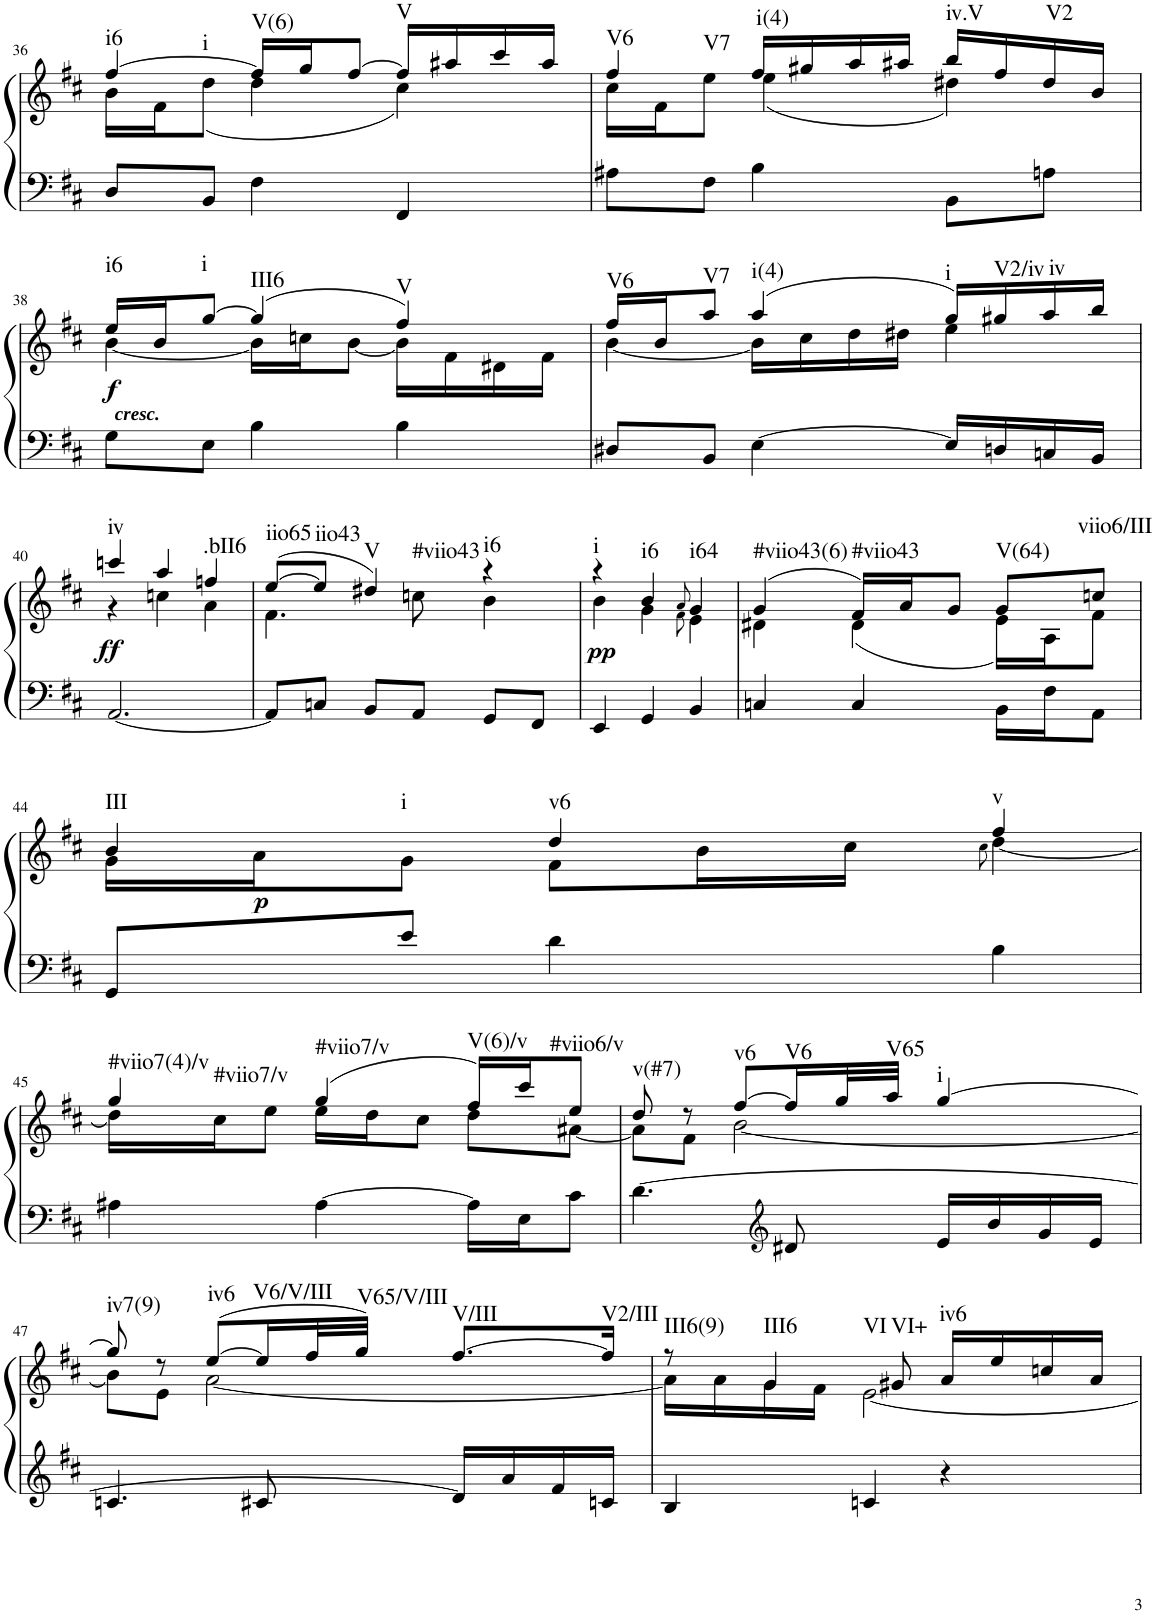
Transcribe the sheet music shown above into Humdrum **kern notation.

**kern	**kern	**dynam	**harte
*part1	*part1	*part1	*part1
*staff2	*staff1	*staff1/2	*
*I"Klavier links	*	*	*
!!LO:PB:g=z
*clefF4	*clefG2	*	*
*k[f#c#]	*k[f#c#]	*	*
*M3/4	*M3/4	*	*
=36	=36	=36	=36
*	*^	*	*
!	!	!	!	!LO:H:n=1:kt=i6
!	!	!	!	!LO:H:n=2:kt=i
8D/L	[4ff#/	16b\LL	.	N N
.	.	16f#\J	.	.
8BB/J	.	(8dd\J	.	.
!	!	!	!	!LO:H:kt=V(6)
4F#\	16ff#/LL]	4dd\	.	N
.	16gg/J	.	.	.
.	[8ff#/J	.	.	.
!	!	!	!	!LO:H:kt=V
4FF#/	16ff#/LL]	4cc#\)	.	N
.	16aa#X/	.	.	.
.	16ccc#/	.	.	.
.	16aa#/JJ	.	.	.
=37	=37	=37	=37	=37
!	!	!	!	!LO:H:n=1:kt=V6
!	!	!	!	!LO:H:n=2:kt=V7
8A#X\L	4ff#/	16cc#\LL	.	N N
.	.	16f#\J	.	.
8F#\J	.	8ee\J	.	.
!	!	!	!	!LO:H:kt=i(4)
4B\	16ff#/LL	(4ee\	.	N
.	16gg#X/	.	.	.
.	16aa/	.	.	.
.	16aa#X/JJ	.	.	.
!	!	!	!	!LO:H:kt=iv.V
8BB\L	16bb/LL	4dd#X\)	.	N
.	16ff#/	.	.	.
!	!	!	!	!LO:H:kt=V2
8An\J	16dd#/	.	.	N
.	16b/JJ	.	.	.
!!LO:LB:g=z	!!
=38	=38	=38	=38	=38
!LO:TX:a:Bi:t=cresc.	!	!	!	!
!	!	!	!LO:DY:b	!LO:H:kt=i6
8G\L	16ee/LL	[4b\	f	N
.	16b/J	.	.	.
!	!	!	!	!LO:H:kt=i
8E\J	[8gg/J	.	.	N
!	!	!	!	!LO:H:kt=III6
4B\	(4gg/]	16b\LL]	.	N
.	.	16ccn\J	.	.
.	.	[8b\J	.	.
!	!	!	!	!LO:H:kt=V
4B\	4ff#/)	16b\LL]	.	N
.	.	16f#\	.	.
.	.	16d#X\	.	.
.	.	16f#\JJ	.	.
=39	=39	=39	=39	=39
!	!	!	!	!LO:H:kt=V6
8D#X/L	16ff#/LL	[4b\	.	N
.	16b/J	.	.	.
!	!	!	!	!LO:H:kt=V7
8BB/J	8aa/J	.	.	N
!	!	!	!	!LO:H:kt=i(4)
[4E\	(4aa/	16b\LL]	.	N
.	.	16cc#\	.	.
.	.	16dd\	.	.
.	.	16dd#X\JJ	.	.
!	!	!	!	!LO:H:kt=i
16E/LL]	16gg/LL)	4ee\	.	N
!	!	!	!	!LO:H:kt=V2/iv
16Dn/	16gg#X/	.	.	N
!	!	!	!	!LO:H:kt=iv
16Cn/	16aa/	.	.	N
16BB/JJ	16bb/JJ	.	.	.
!!LO:LB:g=z	!!
=40	=40	=40	=40	=40
!	!	!	!LO:DY:b	!LO:H:kt=iv
[2.AA/	4cccn/	4r	ff	N
.	4aa/	4ccn\	.	.
!	!	!	!	!LO:H:kt=.bII6
.	4ffn/	4a\	.	N
=41	=41	=41	=41	=41
!	!	!	!	!LO:H:kt=iio65
8AA/L]	([8ee/L	4.f#\	.	N
!	!	!	!	!LO:H:kt=iio43
8Cn/J	8ee/J]	.	.	N
!	!	!	!	!LO:H:n=1:kt=V
!	!	!	!	!LO:H:n=2:kt=#viio43
8BB/L	4dd#X/)	.	.	N N
8AA/J	.	8ccn\	.	.
!	!	!	!	!LO:H:kt=i6
8GG/L	4r	4b\	.	N
8FF#/J	.	.	.	.
=42	=42	=42	=42	=42
!	!	!	!LO:DY:b	!LO:H:kt=i
4EE/	4r	4b\	pp	N
!	!	!	!	!LO:H:kt=i6
4GG/	4b/	4g\	.	N
.	8qa/	8qf#\	.	.
!	!	!	!	!LO:H:kt=i64
4BB/	4g/	4e\	.	N
=43	=43	=43	=43	=43
!	!	!	!	!LO:H:kt=#viio43(6)
4Cn/	(4g/	4d#X\	.	N
!	!	!	!	!LO:H:kt=#viio43
4C/	16f#/LL)	(4d#\	.	N
.	16a/J	.	.	.
.	8g/J	.	.	.
!	!	!	!	!LO:H:kt=V(64)
16BB\LL	8g/L	16e\LL)	.	N
16F#\J	.	16A\J	.	.
!	!	!	!	!LO:H:kt=viio6/III
8AA\J	8ccn/J	8f#\J	.	N
!!LO:LB:g=z	!!
=44	=44	=44	=44	=44
!	!	!	!	!LO:H:n=1:kt=III
!	!	!	!	!LO:H:n=2:kt=i
8GG/L	4b/	16g\LL	.	N N
!	!	!	!LO:DY:b	!
.	.	16a\J	p	.
8e/J	.	8g\J	.	.
!	!	!	!	!LO:H:kt=v6
4d\	4dd/	8f#\L	.	N
.	.	16b\L	.	.
.	.	16cc#\JJ	.	.
.	.	8qcc#\	.	.
!	!	!	!	!LO:H:kt=v
4B\	4ff#/	[4dd\	.	N
!!LO:LB:g=z	!!
=45	=45	=45	=45	=45
!	!	!	!	!LO:H:n=1:kt=#viio7(4)/v
!	!	!	!	!LO:H:n=2:kt=#viio7/v
4A#X\	4gg/	16dd\LL]	.	N N
.	.	16cc#\J	.	.
.	.	8ee\J	.	.
!	!	!	!	!LO:H:kt=#viio7/v
[4A#\	(4gg/	16ee\LL	.	N
.	.	16dd\J	.	.
.	.	8cc#\J	.	.
!	!	!	!	!LO:H:kt=V(6)/v
16A#\LL]	16ff#/LL)	8dd\L	.	N
16E\J	16ccc#/J	.	.	.
!	!	!	!	!LO:H:kt=#viio6/v
8c#\J	8ee/J	[8a#X\J	.	N
=46	=46	=46	=46	=46
!	!	!	!	!LO:H:kt=v(#7)
[4.d\	8dd/	8a#\L]	.	N
.	8r	8f#\J	.	.
!	!	!	!	!LO:H:kt=v6
.	[8ff#/L	[2b\	.	N
*clefG2	*	*	*	*
!	!	!	!	!LO:H:kt=V6
8d#X/	16ff#/L]	.	.	N
.	32gg/L	.	.	.
!	!	!	!	!LO:H:kt=V65
.	32aa/JJJ	.	.	N
!	!	!	!	!LO:H:kt=i
16e/LL	[4gg/	.	.	N
16b/	.	.	.	.
16g/	.	.	.	.
16e/JJ	.	.	.	.
!!LO:LB:g=z	!!
=47	=47	=47	=47	=47
!	!	!	!	!LO:H:kt=iv7(9)
4.cn/	8gg/]	8b\L]	.	N
.	8r	8e\J	.	.
!	!	!	!	!LO:H:kt=iv6
.	([8ee/L	[2a\	.	N
!	!	!	!	!LO:H:kt=V6/V/III
8c#X/	16ee/L]	.	.	N
.	32ff#/L	.	.	.
!	!	!	!	!LO:H:kt=V65/V/III
.	32gg/JJJ)	.	.	N
!	!	!	!	!LO:H:kt=V/III
16d/LL]	[8.ff#/L	.	.	N
16a/	.	.	.	.
16f#/	.	.	.	.
!	!	!	!	!LO:H:kt=V2/III
16cn/JJ	16ff#/Jk]	.	.	N
=48	=48	=48	=48	=48
!	!	!	!	!LO:H:kt=III6(9)
4B/	8r	16a\LL]	.	N
.	.	16a\	.	.
!	!	!	!	!LO:H:kt=III6
.	4g/	16g\	.	N
.	.	16f#\JJ	.	.
!	!	!	!	!LO:H:n=1:kt=VI
!	!	!	!	!LO:H:n=2:kt=VI+
!	!	!	!	!LO:H:n=3:kt=iv6
4cn/	.	[2e\	.	N N N
.	8g#X/	.	.	.
4r	16a/LL	.	.	.
.	16ee/	.	.	.
.	16ccn/	.	.	.
.	16a/JJ	.	.	.
*	*v	*v	*	*
=	=	=	=
*-	*-	*-	*-
